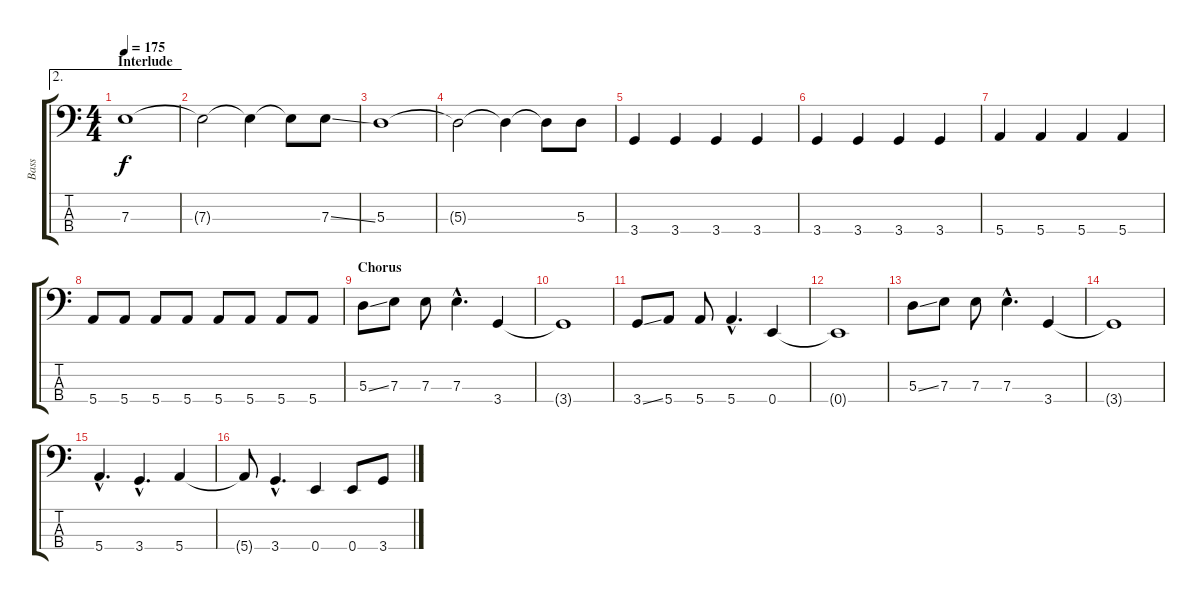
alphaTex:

\track ("Bass" "Bass") {instrument electricbasspick}
\staff {score tabs}
\tuning (G2 D2 A1 E1) {hide}
\ae 2
\ts (4 4)
\section ("" "Interlude")
\tempo 175
\clef f4
\ks c
7.3.1{dy f} |
7.3{t}.2 7.3{t}.4 7.3{t}.8 7.3{ss}.8 |
5.3.1 |
5.3{t}.2 5.3{t}.4 5.3{t}.8 5.3.8 |
3.4.4 3.4.4 3.4.4 3.4.4 |
3.4.4 3.4.4 3.4.4 3.4.4 |
5.4.4 5.4.4 5.4.4 5.4.4 |
5.4.8 5.4.8 5.4.8 5.4.8 5.4.8 5.4.8 5.4.8 5.4.8 |
\section ("" "Chorus")
5.3{ss}.8 7.3.8 7.3.8 7.3{hac}.4{d} 3.4.4 |
3.4{t}.1 |
3.4{ss}.8 5.4.8 5.4.8 5.4{hac}.4{d} 0.4.4 |
0.4{t}.1 |
5.3{ss}.8 7.3.8 7.3.8 7.3{hac}.4{d} 3.4.4 |
3.4{t}.1 |
5.4{hac}.4{d} 3.4{hac}.4{d} 5.4.4 |
5.4{t}.8 3.4{hac}.4{d} 0.4.4 0.4.8 3.4.8
